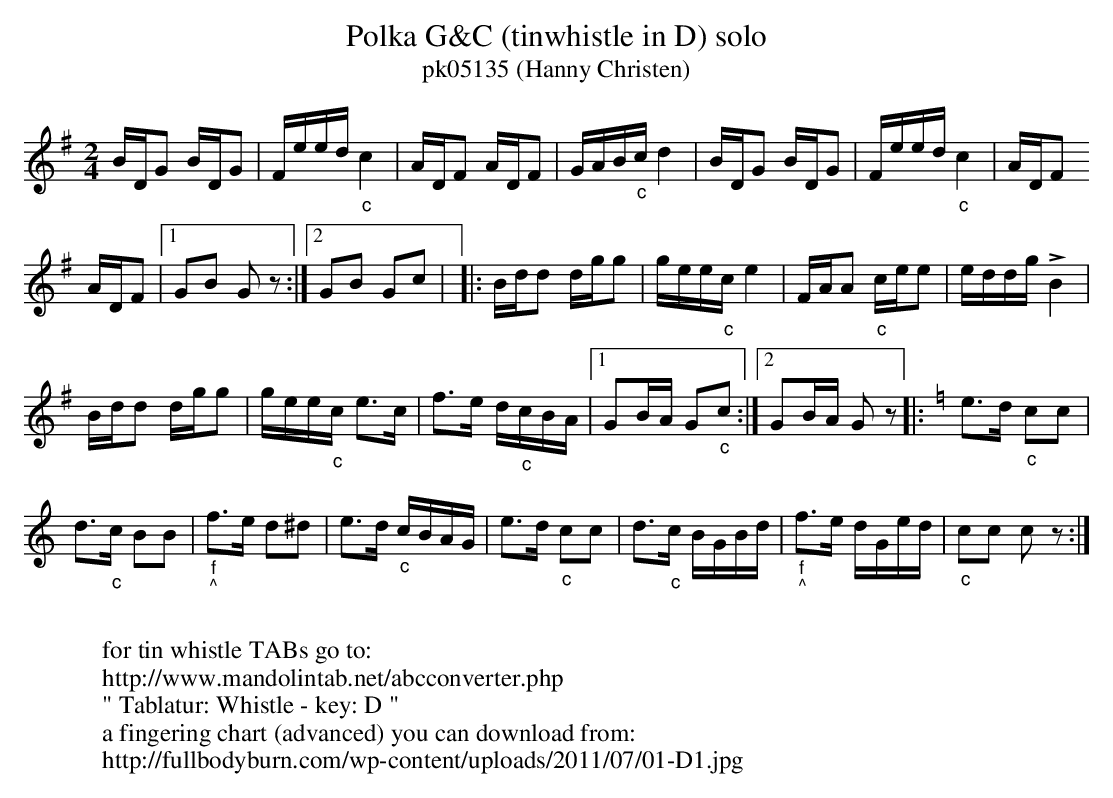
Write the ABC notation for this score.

X:1
T:Polka G&C (tinwhistle in D) solo
T:pk05135 (Hanny Christen)
M:2/4
L:1/16
K:G transpose=12
BDG2 BDG2 | Feed"_c"c4 | ADF2 ADF2 | GAB"_c"cd4 | BDG2 BDG2 | Feed"_c"c4 | ADF2
 ADF2 |1 G2B2 G2z2 :|2 G2B2 G2c2 |\
|: Bdd2 dgg2 | gee"_c"ce4 | FAA2 "_c"cee2 | eddg !>!B4 |
 Bdd2 dgg2 | gee"_c"c e3c | f3e d"_c"cBA |1 G2BA G2"_c"c2 :|2 G2BA G2z2  [K:C] \
|: e3d "_c"c2c2 |
 d3"_c"c B2B2 | "_f""_^"f3e d2^d2 | e3d "_c"cBAG | e3d "_c"c2c2 | d3"_c"c BGBd | "_f""_^"f3e dGed | "_c"c2c2 c2z2 :|
W:
W:for tin whistle TABs go to:
W:http://www.mandolintab.net/abcconverter.php
W:" Tablatur: Whistle - key: D "
W:a fingering chart (advanced) you can download from:
W:http://fullbodyburn.com/wp-content/uploads/2011/07/01-D1.jpg
